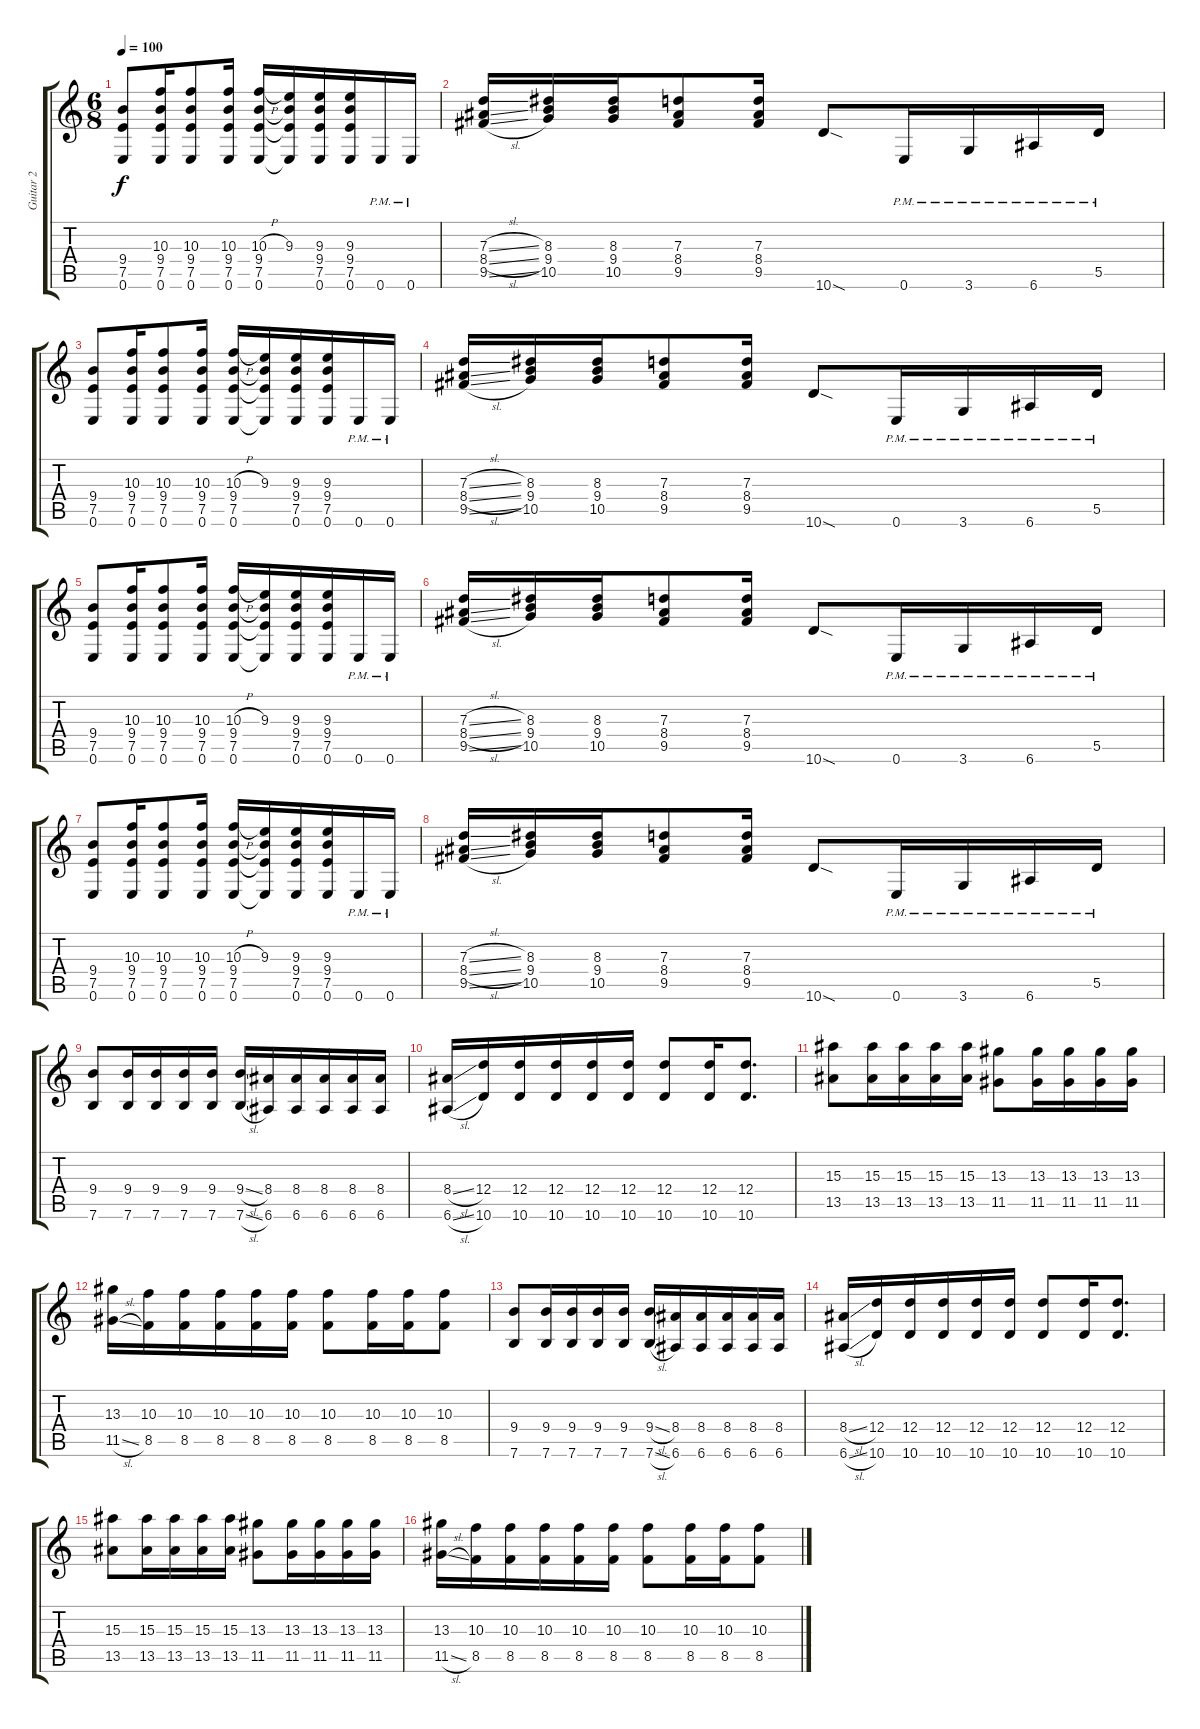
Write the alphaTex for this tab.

\track ("Guitar 2" "Guitar 2") {instrument distortionguitar}
\staff {score tabs}
\tuning (E4 B3 G3 D3 A2 E2) {hide}
\ts (6 8)
\tempo 100
\clef g2
\ks c
(9.4 7.5 0.6).8{dy f} (10.3 9.4 7.5 0.6).16 (10.3 9.4 7.5 0.6).8 (10.3 9.4 7.5 0.6).16 (10.3{h} 9.4 7.5 0.6).16 (9.3 9.4{t} 7.5{t} 0.6{t}).16 (9.3 9.4 7.5 0.6).16 (9.3 9.4 7.5 0.6).16 0.6{pm}.16 0.6{pm}.16 |
(7.3{sl} 8.4{sl} 9.5{sl}).16 (8.3 9.4 10.5).16 (8.3 9.4 10.5).16 (7.3 8.4 9.5).8 (7.3 8.4 9.5).16 10.6{sod}.8 0.6{pm}.16 3.6{pm}.16 6.6{pm}.16 5.5{pm}.16 |
(9.4 7.5 0.6).8 (10.3 9.4 7.5 0.6).16 (10.3 9.4 7.5 0.6).8 (10.3 9.4 7.5 0.6).16 (10.3{h} 9.4 7.5 0.6).16 (9.3 9.4{t} 7.5{t} 0.6{t}).16 (9.3 9.4 7.5 0.6).16 (9.3 9.4 7.5 0.6).16 0.6{pm}.16 0.6{pm}.16 |
(7.3{sl} 8.4{sl} 9.5{sl}).16 (8.3 9.4 10.5).16 (8.3 9.4 10.5).16 (7.3 8.4 9.5).8 (7.3 8.4 9.5).16 10.6{sod}.8 0.6{pm}.16 3.6{pm}.16 6.6{pm}.16 5.5{pm}.16 |
(9.4 7.5 0.6).8 (10.3 9.4 7.5 0.6).16 (10.3 9.4 7.5 0.6).8 (10.3 9.4 7.5 0.6).16 (10.3{h} 9.4 7.5 0.6).16 (9.3 9.4{t} 7.5{t} 0.6{t}).16 (9.3 9.4 7.5 0.6).16 (9.3 9.4 7.5 0.6).16 0.6{pm}.16 0.6{pm}.16 |
(7.3{sl} 8.4{sl} 9.5{sl}).16 (8.3 9.4 10.5).16 (8.3 9.4 10.5).16 (7.3 8.4 9.5).8 (7.3 8.4 9.5).16 10.6{sod}.8 0.6{pm}.16 3.6{pm}.16 6.6{pm}.16 5.5{pm}.16 |
(9.4 7.5 0.6).8 (10.3 9.4 7.5 0.6).16 (10.3 9.4 7.5 0.6).8 (10.3 9.4 7.5 0.6).16 (10.3{h} 9.4 7.5 0.6).16 (9.3 9.4{t} 7.5{t} 0.6{t}).16 (9.3 9.4 7.5 0.6).16 (9.3 9.4 7.5 0.6).16 0.6{pm}.16 0.6{pm}.16 |
(7.3{sl} 8.4{sl} 9.5{sl}).16 (8.3 9.4 10.5).16 (8.3 9.4 10.5).16 (7.3 8.4 9.5).8 (7.3 8.4 9.5).16 10.6{sod}.8 0.6{pm}.16 3.6{pm}.16 6.6{pm}.16 5.5{pm}.16 |
(9.4 7.6).8{volume 9} (9.4 7.6).16 (9.4 7.6).16 (9.4 7.6).16 (9.4 7.6).16 (9.4{sl} 7.6{sl}).16 (8.4 6.6).16 (8.4 6.6).16 (8.4 6.6).16 (8.4 6.6).16 (8.4 6.6).16 |
(8.4{sl} 6.6{sl}).16 (12.4 10.6).16 (12.4 10.6).16 (12.4 10.6).16 (12.4 10.6).16 (12.4 10.6).16 (12.4 10.6).8 (12.4 10.6).16 (12.4 10.6).8{d} |
(15.3 13.5).8 (15.3 13.5).16 (15.3 13.5).16 (15.3 13.5).16 (15.3 13.5).16 (13.3 11.5).8 (13.3 11.5).16 (13.3 11.5).16 (13.3 11.5).16 (13.3 11.5).16 |
(13.3 11.5{sl}).16 (10.3 8.5).16 (10.3 8.5).16 (10.3 8.5).16 (10.3 8.5).16 (10.3 8.5).16 (10.3 8.5).8 (10.3 8.5).16 (10.3 8.5).16 (10.3 8.5).8 |
(9.4 7.6).8 (9.4 7.6).16 (9.4 7.6).16 (9.4 7.6).16 (9.4 7.6).16 (9.4{sl} 7.6{sl}).16 (8.4 6.6).16 (8.4 6.6).16 (8.4 6.6).16 (8.4 6.6).16 (8.4 6.6).16 |
(8.4{sl} 6.6{sl}).16 (12.4 10.6).16 (12.4 10.6).16 (12.4 10.6).16 (12.4 10.6).16 (12.4 10.6).16 (12.4 10.6).8 (12.4 10.6).16 (12.4 10.6).8{d} |
(15.3 13.5).8 (15.3 13.5).16 (15.3 13.5).16 (15.3 13.5).16 (15.3 13.5).16 (13.3 11.5).8 (13.3 11.5).16 (13.3 11.5).16 (13.3 11.5).16 (13.3 11.5).16 |
(13.3 11.5{sl}).16 (10.3 8.5).16 (10.3 8.5).16 (10.3 8.5).16 (10.3 8.5).16 (10.3 8.5).16 (10.3 8.5).8 (10.3 8.5).16 (10.3 8.5).16 (10.3 8.5).8
